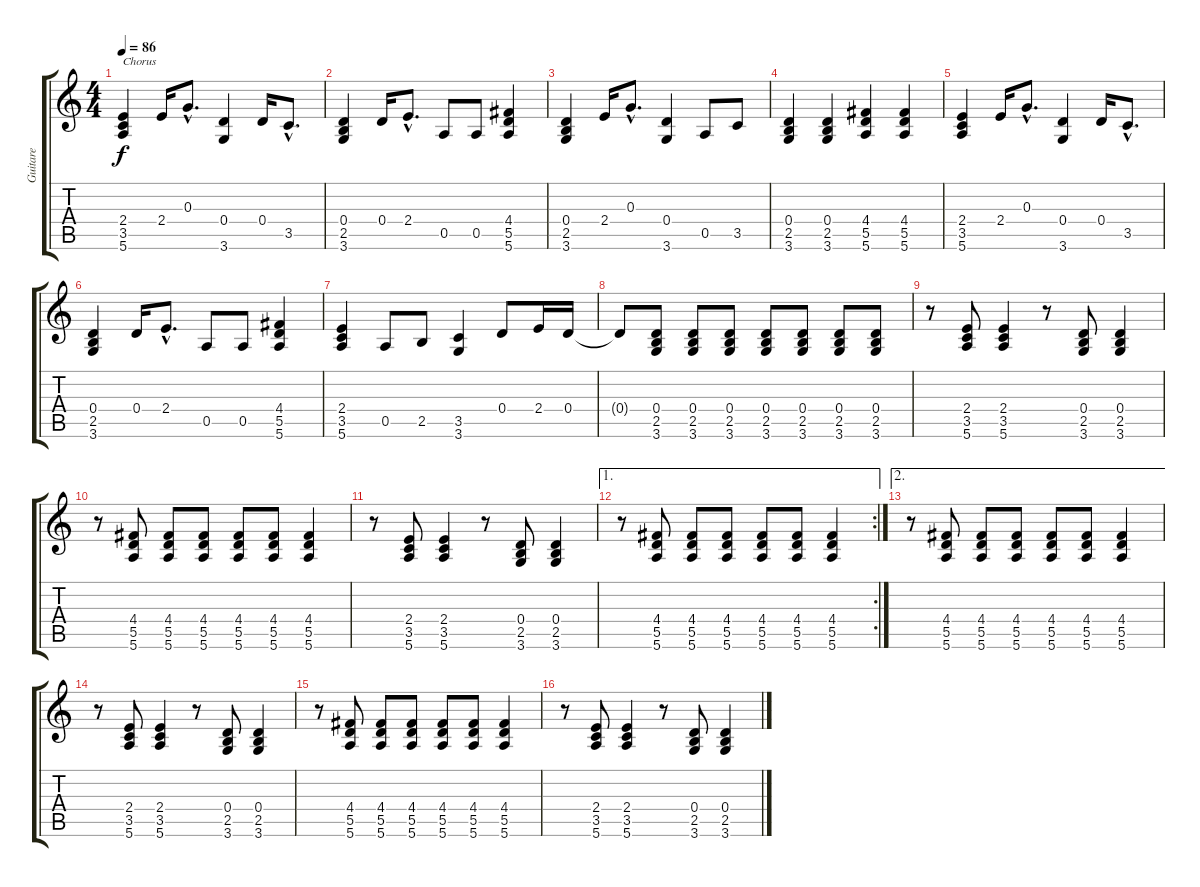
\track ("Guitare" "Guitare") {instrument acousticguitarnylon}
\staff {score tabs}
\tuning (E4 B3 G3 D3 A2 E2) {hide}
\ts (4 4)
\tempo 86
\clef g2
\ks c
(2.4 3.5 5.6).4{txt "Chorus" dy f} 2.4.16 0.3{hac}.8{d} (0.4 3.6).4 0.4.16 3.5{hac}.8{d} |
(0.4 2.5 3.6).4 0.4.16 2.4{hac}.8{d} 0.5.8 0.5.8 (4.4 5.5 5.6).4 |
(0.4 2.5 3.6).4 2.4.16 0.3{hac}.8{d} (0.4 3.6).4 0.5.8 3.5.8 |
(0.4 2.5 3.6).4 (0.4 2.5 3.6).4 (4.4 5.5 5.6).4 (4.4 5.5 5.6).4 |
(2.4 3.5 5.6).4 2.4.16 0.3{hac}.8{d} (0.4 3.6).4 0.4.16 3.5{hac}.8{d} |
(0.4 2.5 3.6).4 0.4.16 2.4{hac}.8{d} 0.5.8 0.5.8 (4.4 5.5 5.6).4 |
(2.4 3.5 5.6).4 0.5.8 2.5.8 (3.5 3.6).4 0.4.8 2.4.16 0.4.16 |
0.4{t}.8 (0.4 2.5 3.6).8 (0.4 2.5 3.6).8 (0.4 2.5 3.6).8 (0.4 2.5 3.6).8 (0.4 2.5 3.6).8 (0.4 2.5 3.6).8 (0.4 2.5 3.6).8 |
r.8 (2.4 3.5 5.6).8 (2.4 3.5 5.6).4 r.8 (0.4 2.5 3.6).8 (0.4 2.5 3.6).4 |
r.8 (4.4 5.5 5.6).8 (4.4 5.5 5.6).8 (4.4 5.5 5.6).8 (4.4 5.5 5.6).8 (4.4 5.5 5.6).8 (4.4 5.5 5.6).4 |
r.8 (2.4 3.5 5.6).8 (2.4 3.5 5.6).4 r.8 (0.4 2.5 3.6).8 (0.4 2.5 3.6).4 |
\ae 1
\rc 2
r.8 (4.4 5.5 5.6).8 (4.4 5.5 5.6).8 (4.4 5.5 5.6).8 (4.4 5.5 5.6).8 (4.4 5.5 5.6).8 (4.4 5.5 5.6).4 |
\ae 2
r.8 (4.4 5.5 5.6).8 (4.4 5.5 5.6).8 (4.4 5.5 5.6).8 (4.4 5.5 5.6).8 (4.4 5.5 5.6).8 (4.4 5.5 5.6).4 |
r.8 (2.4 3.5 5.6).8 (2.4 3.5 5.6).4 r.8 (0.4 2.5 3.6).8 (0.4 2.5 3.6).4 |
r.8 (4.4 5.5 5.6).8 (4.4 5.5 5.6).8 (4.4 5.5 5.6).8 (4.4 5.5 5.6).8 (4.4 5.5 5.6).8 (4.4 5.5 5.6).4 |
r.8 (2.4 3.5 5.6).8 (2.4 3.5 5.6).4 r.8 (0.4 2.5 3.6).8 (0.4 2.5 3.6).4
